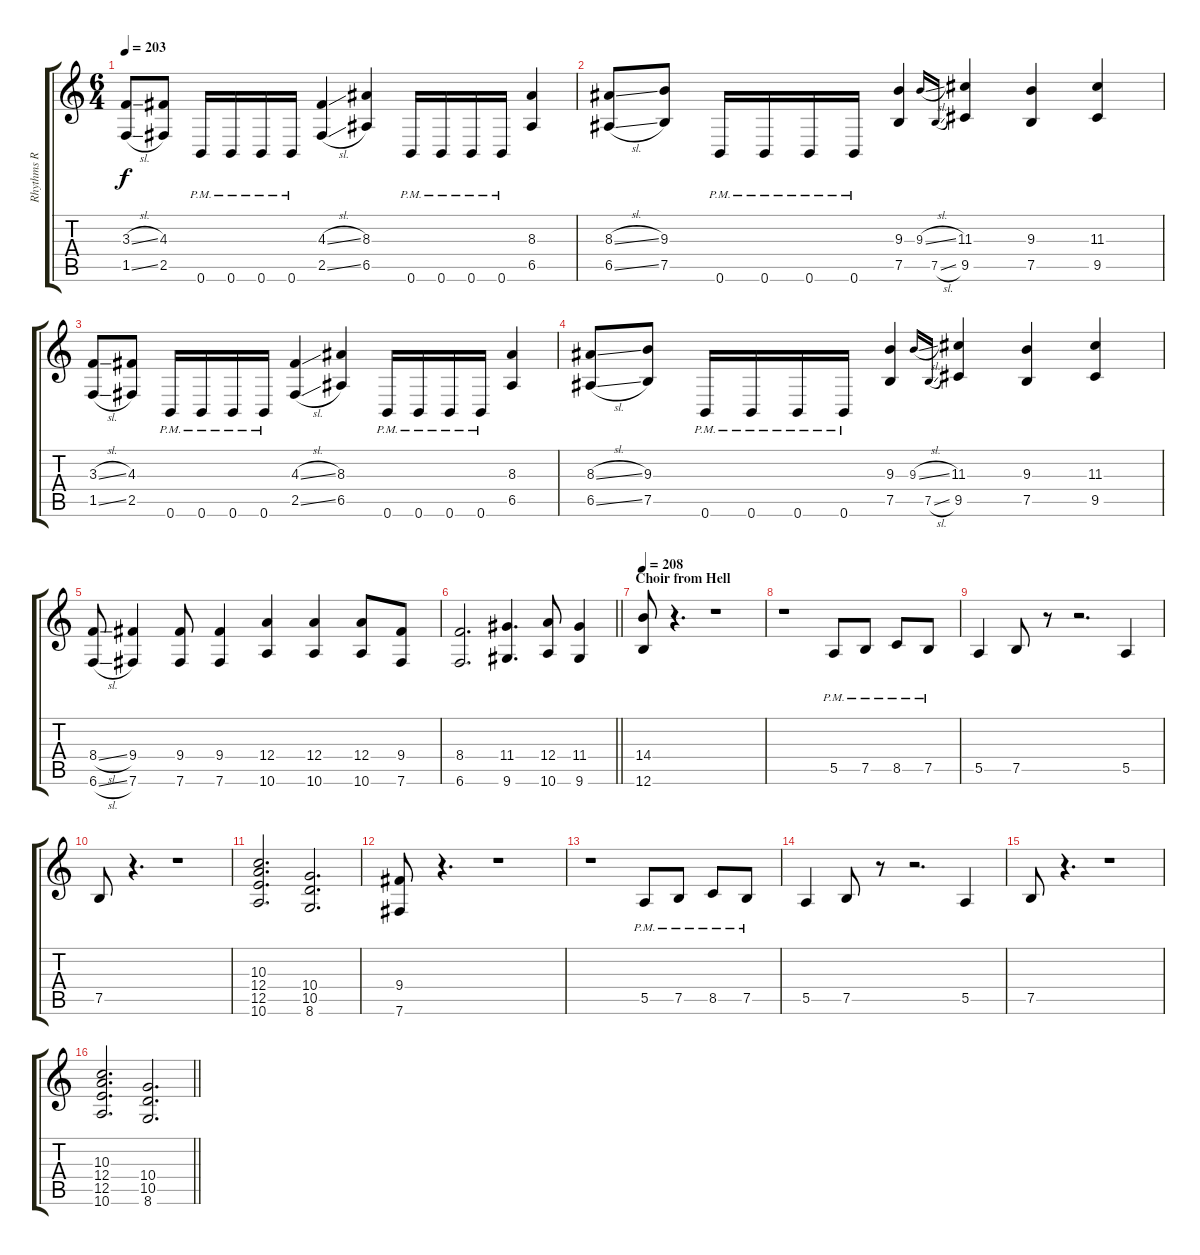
\track ("Rhythms R" "Rhythms R") {instrument distortionguitar}
\staff {score tabs}
\tuning (B3 Gb3 D3 A2 E2 B1) {hide}
\ts (6 4)
\tempo 203
\clef g2
\ks c
(3.3{sl} 1.5{sl}).8{dy f} (4.3 2.5).8 0.6{pm}.16 0.6{pm}.16 0.6{pm}.16 0.6{pm}.16 (4.3{sl} 2.5{sl}).4 (8.3 6.5).4 0.6{pm}.16 0.6{pm}.16 0.6{pm}.16 0.6{pm}.16 (8.3 6.5).4 |
(8.3{sl} 6.5{sl}).8 (9.3 7.5).8 0.6{pm}.16 0.6{pm}.16 0.6{pm}.16 0.6{pm}.16 (9.3 7.5).4 9.3{sl}.16{gr onbeat} 7.5{sl}.16{gr onbeat} (11.3 9.5).4 (9.3 7.5).4 (11.3 9.5).4 |
(3.3{sl} 1.5{sl}).8 (4.3 2.5).8 0.6{pm}.16 0.6{pm}.16 0.6{pm}.16 0.6{pm}.16 (4.3{sl} 2.5{sl}).4 (8.3 6.5).4 0.6{pm}.16 0.6{pm}.16 0.6{pm}.16 0.6{pm}.16 (8.3 6.5).4 |
(8.3{sl} 6.5{sl}).8 (9.3 7.5).8 0.6{pm}.16 0.6{pm}.16 0.6{pm}.16 0.6{pm}.16 (9.3 7.5).4 9.3{sl}.16{gr onbeat} 7.5{sl}.16{gr onbeat} (11.3 9.5).4 (9.3 7.5).4 (11.3 9.5).4 |
(8.4{sl} 6.6{sl}).8 (9.4 7.6).4 (9.4 7.6).8 (9.4 7.6).4 (12.4 10.6).4 (12.4 10.6).4 (12.4 10.6).8 (9.4 7.6).8 |
\barLineRight lightlight
(8.4 6.6).2{d} (11.4 9.6).4{d} (12.4 10.6).8 (11.4 9.6).4 |
\section ("" "Choir from Hell")
\tempo 208
(14.4 12.6).8 r.4{d} r.1 |
r.1 5.5{pm}.8 7.5{pm}.8 8.5{pm}.8 7.5{pm}.8 |
5.5.4 7.5.8 r.8 r.2{d} 5.5.4 |
7.5.8 r.4{d} r.1 |
(10.3 12.4 12.5 10.6).2{d} (10.4 10.5 8.6).2{d} |
(9.4 7.6).8 r.4{d} r.1 |
r.1 5.5{pm}.8 7.5{pm}.8 8.5{pm}.8 7.5{pm}.8 |
5.5.4 7.5.8 r.8 r.2{d} 5.5.4 |
7.5.8 r.4{d} r.1 |
\barLineRight lightlight
(10.3 12.4 12.5 10.6).2{d} (10.4 10.5 8.6).2{d}
